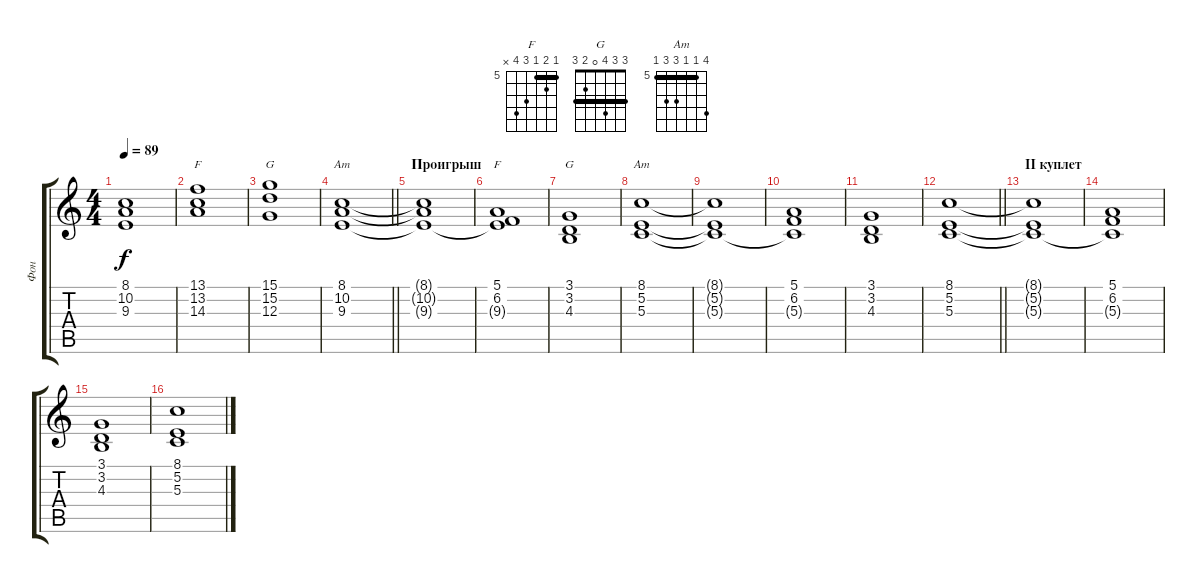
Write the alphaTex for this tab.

\track ("Фон" "Фон") {instrument pad2warm}
\staff {score tabs}
\tuning (E4 B3 G3 D3 A2 E2) {hide}
\chord ("F" 13 13 14 15 15 13) {firstfret 13 barre 13}
\chord ("G" 15 15 12 12 14 15) {firstfret 12 barre (12 15)}
\chord ("Am" 8 10 9 10 0 x) {firstfret 8}
\chord ("F" 5 6 5 7 8 x) {firstfret 5 barre 5}
\chord ("G" 3 3 4 0 2 3) {barre 3}
\chord ("Am" 8 5 5 7 7 5) {firstfret 5 barre 5}
\ts (4 4)
\tempo 89
\clef g2
\ks c
(8.1{t} 10.2{t} 9.3{t}).1{dy f} |
(13.1 13.2 14.3).1{ch "F"} |
(15.1 15.2 12.3).1{ch "G"} |
\barLineRight lightlight
(8.1 10.2 9.3).1{ch "Am"} |
\section ("" "Проигрыш")
(8.1{t} 10.2{t} 9.3{t}).1 |
(5.1 6.2 9.3{t}).1{ch "F"} |
(3.1 3.2 4.3).1{ch "G"} |
(8.1 5.2 5.3).1{ch "Am"} |
(8.1{t} 5.2{t} 5.3{t}).1 |
(5.1 6.2 5.3{t}).1 |
(3.1 3.2 4.3).1 |
\barLineRight lightlight
(8.1 5.2 5.3).1 |
\section ("" "II куплет")
(8.1{t} 5.2{t} 5.3{t}).1 |
(5.1 6.2 5.3{t}).1 |
(3.1 3.2 4.3).1 |
(8.1 5.2 5.3).1
